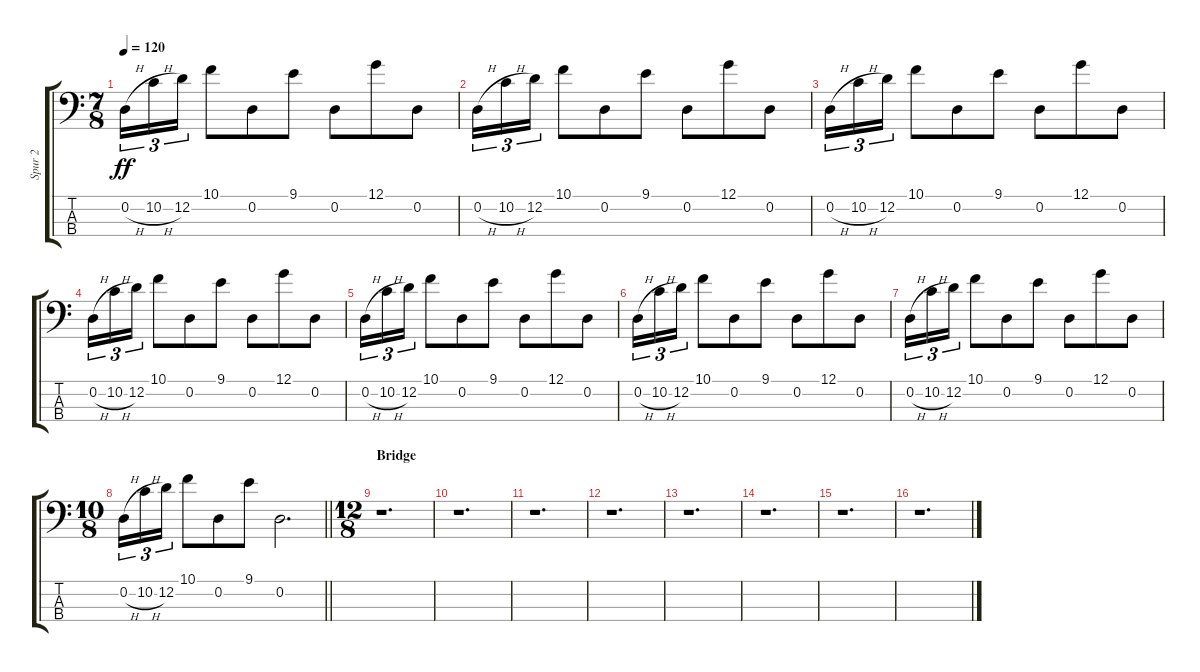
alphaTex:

\track ("Spur 2" "Spur 2") {instrument electricbassfinger}
\staff {score tabs}
\tuning (G2 D2 A1 D1) {hide}
\ts (7 8)
\tempo 120
\clef f4
\ks c
0.2{h}.16{tu (3 2) dy ff} 10.2{h}.16{tu (3 2)} 12.2.16{tu (3 2)} 10.1.8 0.2.8 9.1.8 0.2.8 12.1.8 0.2.8 |
0.2{h}.16{tu (3 2)} 10.2{h}.16{tu (3 2)} 12.2.16{tu (3 2)} 10.1.8 0.2.8 9.1.8 0.2.8 12.1.8 0.2.8 |
0.2{h}.16{tu (3 2)} 10.2{h}.16{tu (3 2)} 12.2.16{tu (3 2)} 10.1.8 0.2.8 9.1.8 0.2.8 12.1.8 0.2.8 |
0.2{h}.16{tu (3 2)} 10.2{h}.16{tu (3 2)} 12.2.16{tu (3 2)} 10.1.8 0.2.8 9.1.8 0.2.8 12.1.8 0.2.8 |
0.2{h}.16{tu (3 2)} 10.2{h}.16{tu (3 2)} 12.2.16{tu (3 2)} 10.1.8 0.2.8 9.1.8 0.2.8 12.1.8 0.2.8 |
0.2{h}.16{tu (3 2)} 10.2{h}.16{tu (3 2)} 12.2.16{tu (3 2)} 10.1.8 0.2.8 9.1.8 0.2.8 12.1.8 0.2.8 |
0.2{h}.16{tu (3 2)} 10.2{h}.16{tu (3 2)} 12.2.16{tu (3 2)} 10.1.8 0.2.8 9.1.8 0.2.8 12.1.8 0.2.8 |
\ts (10 8)
\barLineRight lightlight
0.2{h}.16{tu (3 2)} 10.2{h}.16{tu (3 2)} 12.2.16{tu (3 2)} 10.1.8 0.2.8 9.1.8 0.2.2{d} |
\ts (12 8)
\section ("" "Bridge")
r.1{d} |
r.1{d} |
r.1{d} |
r.1{d} |
r.1{d} |
r.1{d} |
r.1{d} |
r.1{d}
